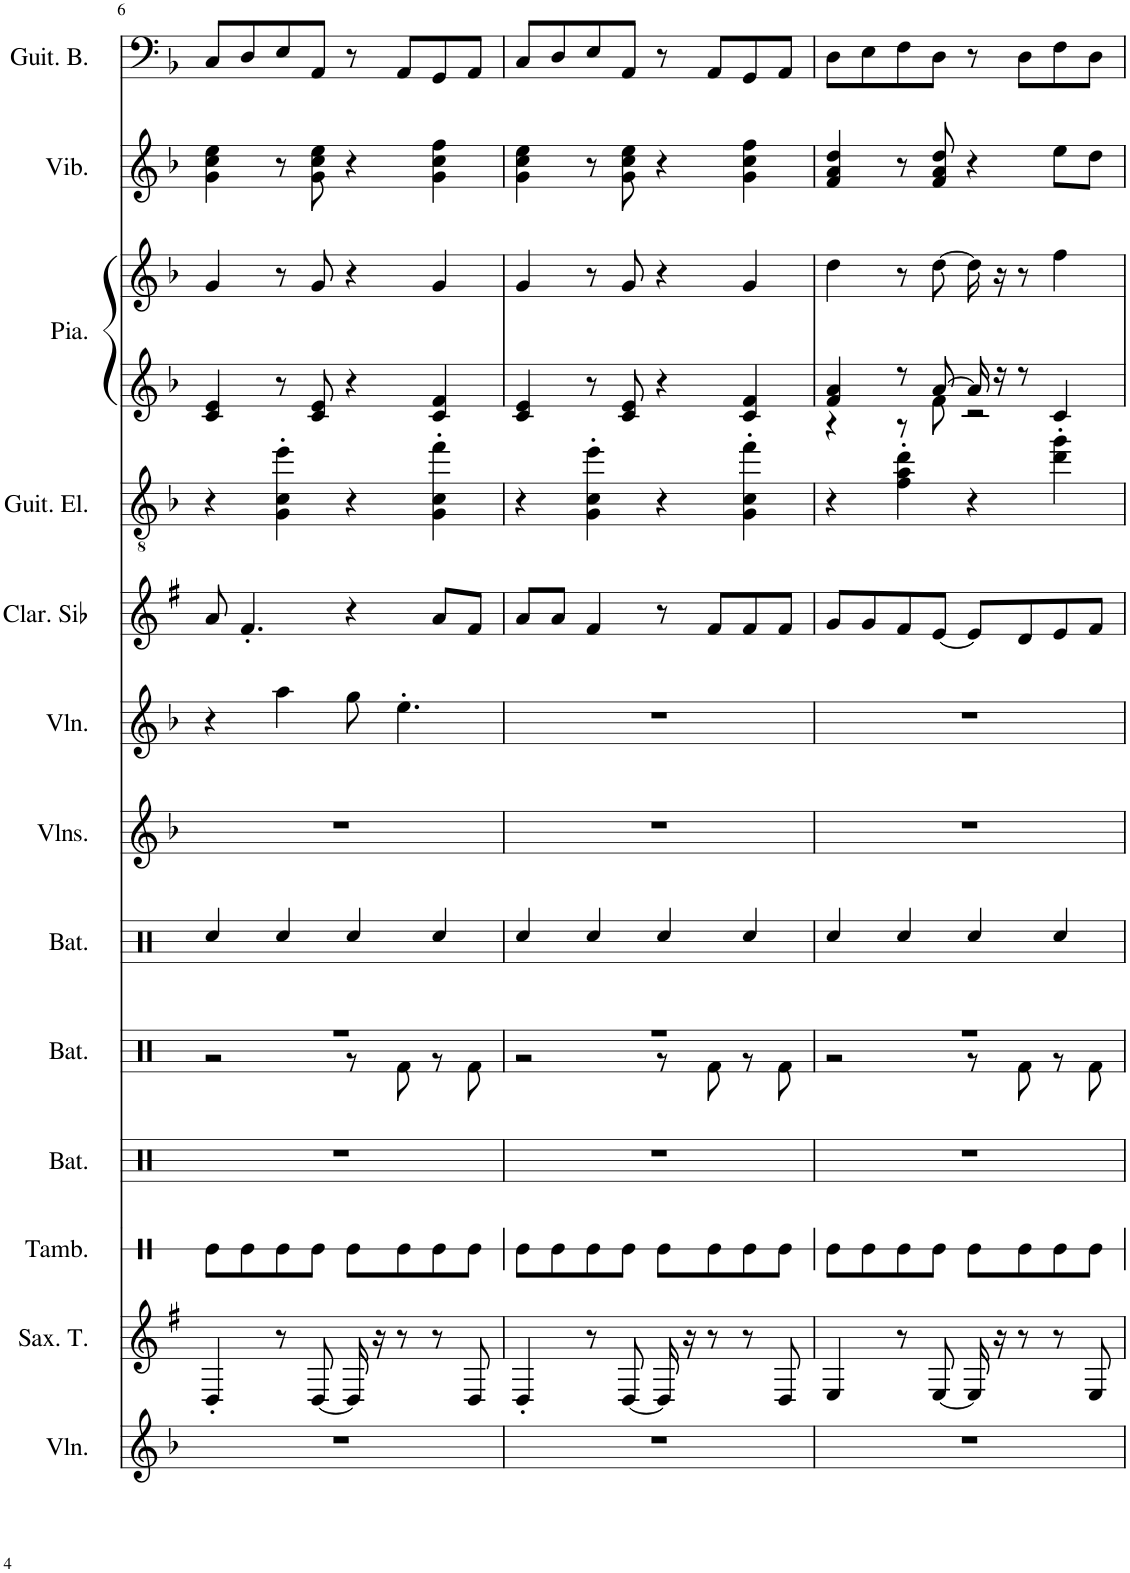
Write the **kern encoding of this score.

**kern	**kern	**kern	**kern	**kern	**kern	**kern	**kern	**kern	**kern	**kern	**kern	**kern	**kern
*part13	*part12	*part11	*part10	*part9	*part8	*part7	*part6	*part5	*part4	*part3	*part3	*part2	*part1
*staff14	*staff13	*staff12	*staff11	*staff10	*staff9	*staff8	*staff7	*staff6	*staff5	*staff4	*staff3	*staff2	*staff1
*I"Violon, Violin	*I"Saxophone Ténor, Tenor Sax	*I"Tambourin	*I"Batterie	*I"Batterie, Drums	*I"Batterie	*I"Violons, String Ensemble 1	*I"Violon, Pad 2 (warm)	*I"Clarinette en Sib	*I"Guitare électrique, Electric Guitar (clean)	*I"Piano, Acoustic Grand Piano	*	*I"Vibraphone, Vibraphone	*I"Guitare Basse, Electric Bass (pick)
*I'Vln.	*I'Sax. T.	*I'Tamb.	*I'Bat.	*I'Bat.	*I'Bat.	*I'Vlns.	*I'Vln.	*I'Clar. Sib	*I'Guit. El.	*I'Pia.	*	*I'Vib.	*I'Guit. B.
!!LO:PB:g=z
*clefG2	*clefG2	*clefX	*clefX	*clefX	*clefX	*clefG2	*clefG2	*clefG2	*clefGv2	*clefG2	*clefF4	*clefG2	*clefF4
*	*Trd8c14	*	*	*	*	*	*	*Trd1c2	*	*	*	*	*Trd7c12
*k[b-]	*k[f#]	*k[]	*k[]	*k[]	*k[]	*k[b-]	*k[b-]	*k[f#]	*k[b-]	*k[b-]	*k[b-]	*k[b-]	*k[b-]
*M4/4	*M4/4	*M4/4	*M4/4	*M4/4	*M4/4	*M4/4	*M4/4	*M4/4	*M4/4	*M4/4	*M4/4	*M4/4	*M4/4
=6	=6	=6	=6	=6	=6	=6	=6	=6	=6	=6	=6	=6	=6
*	*	*	*	*^	*	*	*	*	*	*	*	*	*
1r	4D'/	8Re\L	1r	1r	2r	4Rcc/	1r	4r	8a/	4r	4c/ 4e/	4g/	4g\ 4cc\ 4ee\	8C/L
.	.	8Re\	.	.	.	.	.	.	4.f#'/	.	.	.	.	8D/
.	8r	8Re\	.	.	.	4Rcc/	.	4aa\	.	4G\' 4c\' 4ee\'	8r	8r	8r	8E/
.	[8D/	8Re\J	.	.	.	.	.	.	.	.	8c/ 8e/	8g/	8g\ 8cc\ 8ee\	8AA/J
.	16D/]	8Re\L	.	.	8r	4Rcc/	.	8gg\	4r	4r	4r	4r	4r	8r
.	16r	.	.	.	.	.	.	.	.	.	.	.	.	.
.	8r	8Re\	.	.	8Rf\	.	.	4.ee'\	.	.	.	.	.	8AA/L
.	8r	8Re\	.	.	8r	4Rcc/	.	.	8a/L	4G\' 4c\' 4ff\'	4c/ 4f/	4g/	4g\ 4cc\ 4ff\	8GG/
.	8D/	8Re\J	.	.	8Rf\	.	.	.	8f#/J	.	.	.	.	8AA/J
=7	=7	=7	=7	=7	=7	=7	=7	=7	=7	=7	=7	=7	=7	=7
1r	4D'/	8Re\L	1r	1r	2r	4Rcc/	1r	1r	8a/L	4r	4c/ 4e/	4g/	4g\ 4cc\ 4ee\	8C/L
.	.	8Re\	.	.	.	.	.	.	8a/J	.	.	.	.	8D/
.	8r	8Re\	.	.	.	4Rcc/	.	.	4f#/	4G\' 4c\' 4ee\'	8r	8r	8r	8E/
.	[8D/	8Re\J	.	.	.	.	.	.	.	.	8c/ 8e/	8g/	8g\ 8cc\ 8ee\	8AA/J
.	16D/]	8Re\L	.	.	8r	4Rcc/	.	.	8r	4r	4r	4r	4r	8r
.	16r	.	.	.	.	.	.	.	.	.	.	.	.	.
.	8r	8Re\	.	.	8Rf\	.	.	.	8f#/L	.	.	.	.	8AA/L
.	8r	8Re\	.	.	8r	4Rcc/	.	.	8f#/	4G\' 4c\' 4ff\'	4c/ 4f/	4g/	4g\ 4cc\ 4ff\	8GG/
.	8D/	8Re\J	.	.	8Rf\	.	.	.	8f#/J	.	.	.	.	8AA/J
=8	=8	=8	=8	=8	=8	=8	=8	=8	=8	=8	=8	=8	=8	=8
*	*	*	*	*	*	*	*	*	*	*	*^	*	*	*
1r	4E/	8Re\L	1r	1r	2r	4Rcc/	1r	1r	8g/L	4r	4f/ 4a/	4r	4dd\	4f/ 4a/ 4dd/	8D\L
.	.	8Re\	.	.	.	.	.	.	8g/	.	.	.	.	.	8E\
.	8r	8Re\	.	.	.	4Rcc/	.	.	8f#/	4f\' 4a\' 4dd\'	8r	8r	8r	8r	8F\
.	[8E/	8Re\J	.	.	.	.	.	.	[8e/J	.	[8a/	8f\	[8dd\	8f/ 8a/ 8dd/	8D\J
.	16E/]	8Re\L	.	.	8r	4Rcc/	.	.	8e/L]	4r	16a/]	2r	16dd\]	4r	8r
.	16r	.	.	.	.	.	.	.	.	.	16r	.	16r	.	.
.	8r	8Re\	.	.	8Rf\	.	.	.	8d/	.	8r	.	8r	.	8D\L
.	8r	8Re\	.	.	8r	4Rcc/	.	.	8e/	4dd\' 4gg\'	4c/	.	4ff\	8ee\L	8F\
.	8E/	8Re\J	.	.	8Rf\	.	.	.	8f#/J	.	.	.	.	8dd\J	8D\J
*	*	*	*	*v	*v	*	*	*	*	*	*v	*v	*	*	*
=	=	=	=	=	=	=	=	=	=	=	=	=	=
*-	*-	*-	*-	*-	*-	*-	*-	*-	*-	*-	*-	*-	*-
